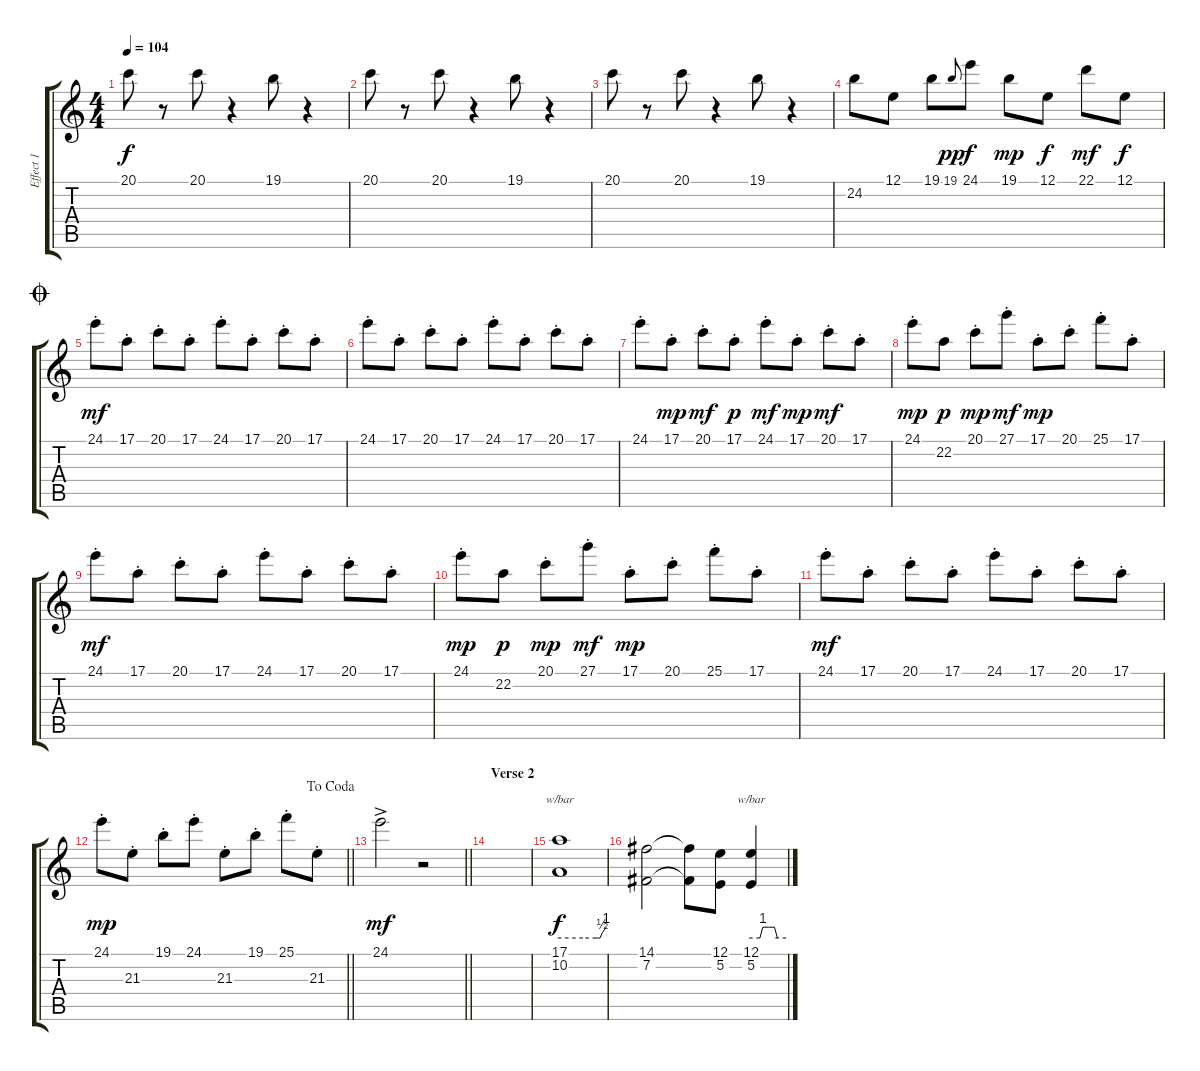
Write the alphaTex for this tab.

\track ("Effect 1" "Effect 1") {instrument pad5bowed}
\staff {score tabs}
\tuning (E4 B3 G3 D3 A2 D2) {hide}
\ts (4 4)
\tempo 104
\clef g2
\ks c
20.1.8{dy f} r.8 20.1.8 r.4 19.1.8 r.4 |
20.1.8 r.8 20.1.8 r.4 19.1.8 r.4 |
20.1.8 r.8 20.1.8 r.4 19.1.8 r.4 |
24.2.8 12.1.8 19.1.8 19.1.8{gr onbeat dy pp} 24.1.8{dy f} 19.1.8{dy mp} 12.1.8{dy f} 22.1.8{dy mf} 12.1.8{dy f} |
\jump coda
24.1{st}.8{dy mf} 17.1{st}.8 20.1{st}.8 17.1{st}.8 24.1{st}.8 17.1{st}.8 20.1{st}.8 17.1{st}.8 |
24.1{st}.8 17.1{st}.8 20.1{st}.8 17.1{st}.8 24.1{st}.8 17.1{st}.8 20.1{st}.8 17.1{st}.8 |
24.1{st}.8 17.1{st}.8{dy mp} 20.1{st}.8{dy mf} 17.1{st}.8{dy p} 24.1{st}.8{dy mf} 17.1{st}.8{dy mp} 20.1{st}.8{dy mf} 17.1{st}.8 |
24.1{st}.8{dy mp} 22.2.8{dy p} 20.1{st}.8{dy mp} 27.1{st}.8{dy mf} 17.1{st}.8{dy mp} 20.1{st}.8 25.1{st}.8 17.1{st}.8 |
24.1{st}.8{dy mf} 17.1{st}.8 20.1{st}.8 17.1{st}.8 24.1{st}.8 17.1{st}.8 20.1{st}.8 17.1{st}.8 |
24.1{st}.8{dy mp} 22.2.8{dy p} 20.1{st}.8{dy mp} 27.1{st}.8{dy mf} 17.1{st}.8{dy mp} 20.1{st}.8 25.1{st}.8 17.1{st}.8 |
24.1{st}.8{dy mf} 17.1{st}.8 20.1{st}.8 17.1{st}.8 24.1{st}.8 17.1{st}.8 20.1{st}.8 17.1{st}.8 |
\jump dacoda
\barLineRight lightlight
24.1{st}.8{dy mp} 21.3{st}.8 19.1{st}.8 24.1{st}.8 21.3{st}.8 19.1{st}.8 25.1{st}.8 21.3{st}.8 |
\section ("" "")
\barLineRight lightlight
24.1{ac}.2{dy mf} r.2 |
\section ("" "Verse 2")
|
(17.1 10.2).1{tbe (custom default 0 0 30 0 47 0 50 0 52 0 55 2 60 4) dy f volume 9 balance 0 instrument tremolostrings} |
(14.1 7.2).2{volume 5 balance 0} (14.1{t} 7.2{t}).8 (12.1 5.2).8 (12.1 5.2).4{tbe (custom default 0 0 15 0 20 4 30 4 40 4 45 0 60 0)}
